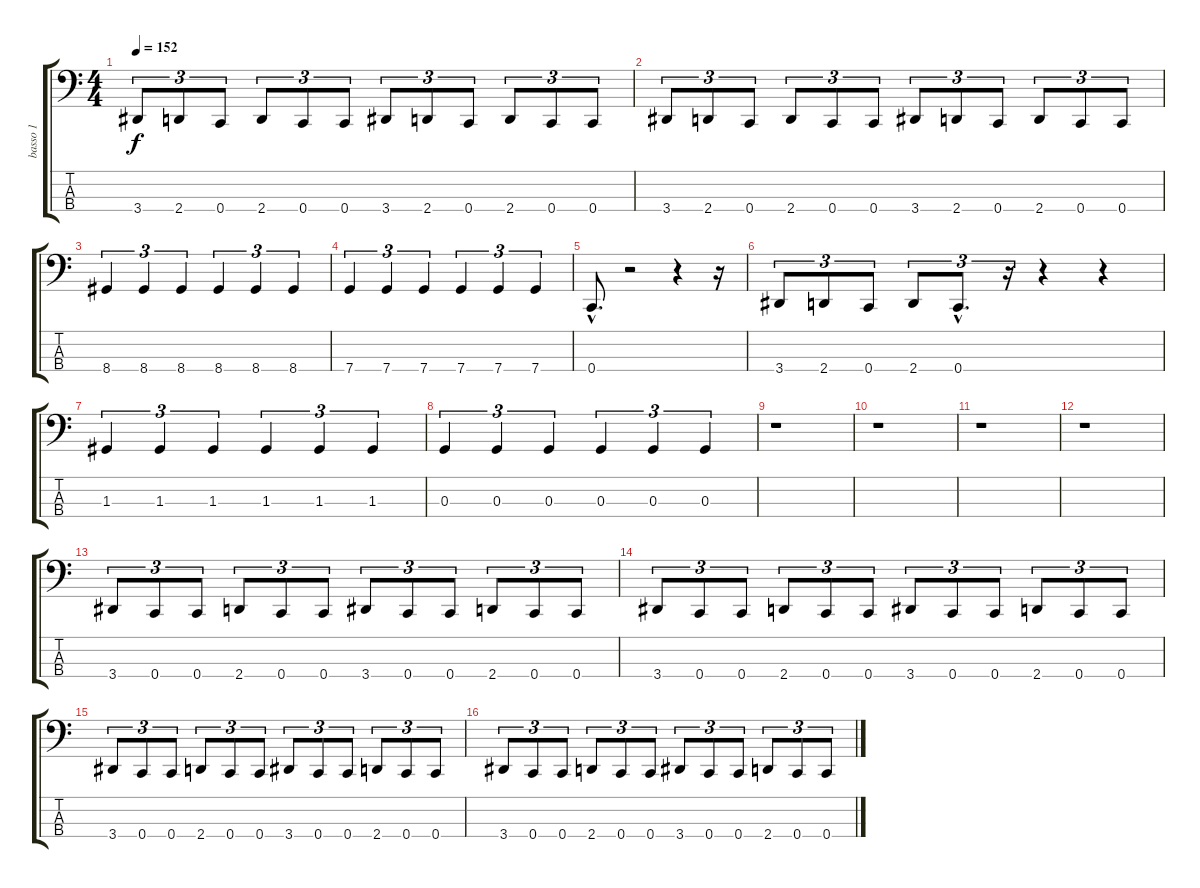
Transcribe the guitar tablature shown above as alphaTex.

\track ("basso 1" "basso 1") {instrument slapbass2}
\staff {score tabs}
\tuning (F2 C2 G1 C1) {hide}
\ts (4 4)
\tempo 152
\clef f4
\ks c
3.4.8{tu (3 2) dy f} 2.4.8{tu (3 2)} 0.4.8{tu (3 2)} 2.4.8{tu (3 2)} 0.4.8{tu (3 2)} 0.4.8{tu (3 2)} 3.4.8{tu (3 2)} 2.4.8{tu (3 2)} 0.4.8{tu (3 2)} 2.4.8{tu (3 2)} 0.4.8{tu (3 2)} 0.4.8{tu (3 2)} |
3.4.8{tu (3 2)} 2.4.8{tu (3 2)} 0.4.8{tu (3 2)} 2.4.8{tu (3 2)} 0.4.8{tu (3 2)} 0.4.8{tu (3 2)} 3.4.8{tu (3 2)} 2.4.8{tu (3 2)} 0.4.8{tu (3 2)} 2.4.8{tu (3 2)} 0.4.8{tu (3 2)} 0.4.8{tu (3 2)} |
8.4.4{tu (3 2)} 8.4.4{tu (3 2)} 8.4.4{tu (3 2)} 8.4.4{tu (3 2)} 8.4.4{tu (3 2)} 8.4.4{tu (3 2)} |
7.4.4{tu (3 2)} 7.4.4{tu (3 2)} 7.4.4{tu (3 2)} 7.4.4{tu (3 2)} 7.4.4{tu (3 2)} 7.4.4{tu (3 2)} |
0.4{hac}.8{d} r.2 r.4 r.16 |
3.4.8{tu (3 2)} 2.4.8{tu (3 2)} 0.4.8{tu (3 2)} 2.4.8{tu (3 2)} 0.4{hac}.8{d tu (3 2)} r.16{tu (3 2)} r.4 r.4 |
1.3.4{tu (3 2)} 1.3.4{tu (3 2)} 1.3.4{tu (3 2)} 1.3.4{tu (3 2)} 1.3.4{tu (3 2)} 1.3.4{tu (3 2)} |
0.3.4{tu (3 2)} 0.3.4{tu (3 2)} 0.3.4{tu (3 2)} 0.3.4{tu (3 2)} 0.3.4{tu (3 2)} 0.3.4{tu (3 2)} |
r.1 |
r.1 |
r.1 |
r.1 |
3.4.8{tu (3 2)} 0.4.8{tu (3 2)} 0.4.8{tu (3 2)} 2.4.8{tu (3 2)} 0.4.8{tu (3 2)} 0.4.8{tu (3 2)} 3.4.8{tu (3 2)} 0.4.8{tu (3 2)} 0.4.8{tu (3 2)} 2.4.8{tu (3 2)} 0.4.8{tu (3 2)} 0.4.8{tu (3 2)} |
3.4.8{tu (3 2)} 0.4.8{tu (3 2)} 0.4.8{tu (3 2)} 2.4.8{tu (3 2)} 0.4.8{tu (3 2)} 0.4.8{tu (3 2)} 3.4.8{tu (3 2)} 0.4.8{tu (3 2)} 0.4.8{tu (3 2)} 2.4.8{tu (3 2)} 0.4.8{tu (3 2)} 0.4.8{tu (3 2)} |
3.4.8{tu (3 2)} 0.4.8{tu (3 2)} 0.4.8{tu (3 2)} 2.4.8{tu (3 2)} 0.4.8{tu (3 2)} 0.4.8{tu (3 2)} 3.4.8{tu (3 2)} 0.4.8{tu (3 2)} 0.4.8{tu (3 2)} 2.4.8{tu (3 2)} 0.4.8{tu (3 2)} 0.4.8{tu (3 2)} |
3.4.8{tu (3 2)} 0.4.8{tu (3 2)} 0.4.8{tu (3 2)} 2.4.8{tu (3 2)} 0.4.8{tu (3 2)} 0.4.8{tu (3 2)} 3.4.8{tu (3 2)} 0.4.8{tu (3 2)} 0.4.8{tu (3 2)} 2.4.8{tu (3 2)} 0.4.8{tu (3 2)} 0.4.8{tu (3 2)}
